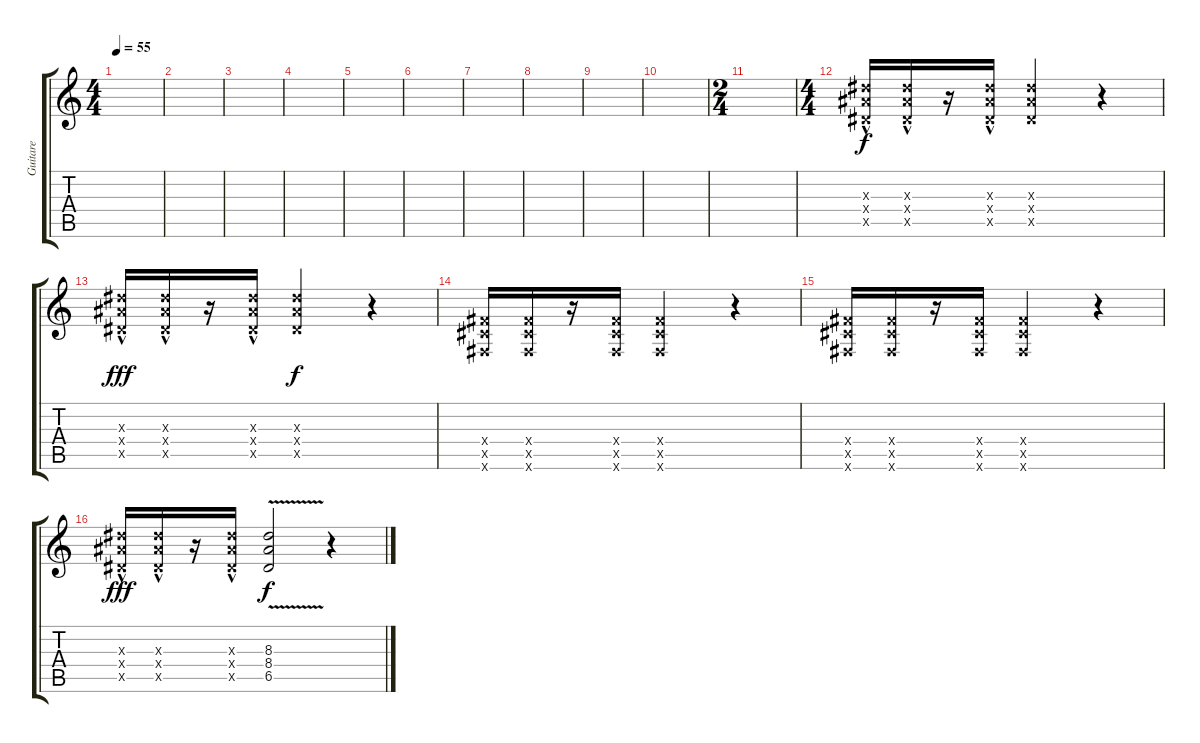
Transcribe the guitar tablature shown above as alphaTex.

\track ("Guitare" "Guitare") {instrument distortionguitar}
\staff {score tabs}
\tuning (E4 B3 G3 D3 A2 E2) {hide}
\ts (4 4)
\tempo 55
\clef g2
\ks c
|
|
|
|
|
|
|
|
|
|
\ts (2 4)
|
\ts (4 4)
(8.3{x} 8.4{x} 6.5{hac x}).16 (8.3{x} 8.4{x} 6.5{hac x}).16 r.16 (8.3{x} 8.4{x} 6.5{hac x}).16 (8.3{x} 8.4{x} 6.5{x}).2{dy f} r.4 |
(8.3{x} 8.4{x} 6.5{hac x}).16{dy fff} (8.3{x} 8.4{x} 6.5{hac x}).16 r.16 (8.3{x} 8.4{x} 6.5{hac x}).16 (8.3{x} 8.4{x} 6.5{x}).2{dy f} r.4 |
(4.4{x} 4.5{x} 2.6{x}).16 (4.4{x} 4.5{x} 2.6{x}).16 r.16 (4.4{x} 4.5{x} 2.6{x}).16 (4.4{x} 4.5{x} 2.6{x}).2 r.4 |
(4.4{x} 4.5{x} 2.6{x}).16 (4.4{x} 4.5{x} 2.6{x}).16 r.16 (4.4{x} 4.5{x} 2.6{x}).16 (4.4{x} 4.5{x} 2.6{x}).2 r.4 |
(8.3{x} 8.4{x} 6.5{hac x}).16{dy fff} (8.3{x} 8.4{x} 6.5{hac x}).16 r.16 (8.3{x} 8.4{x} 6.5{hac x}).16 (8.3{v} 8.4 6.5).2{dy f} r.4
